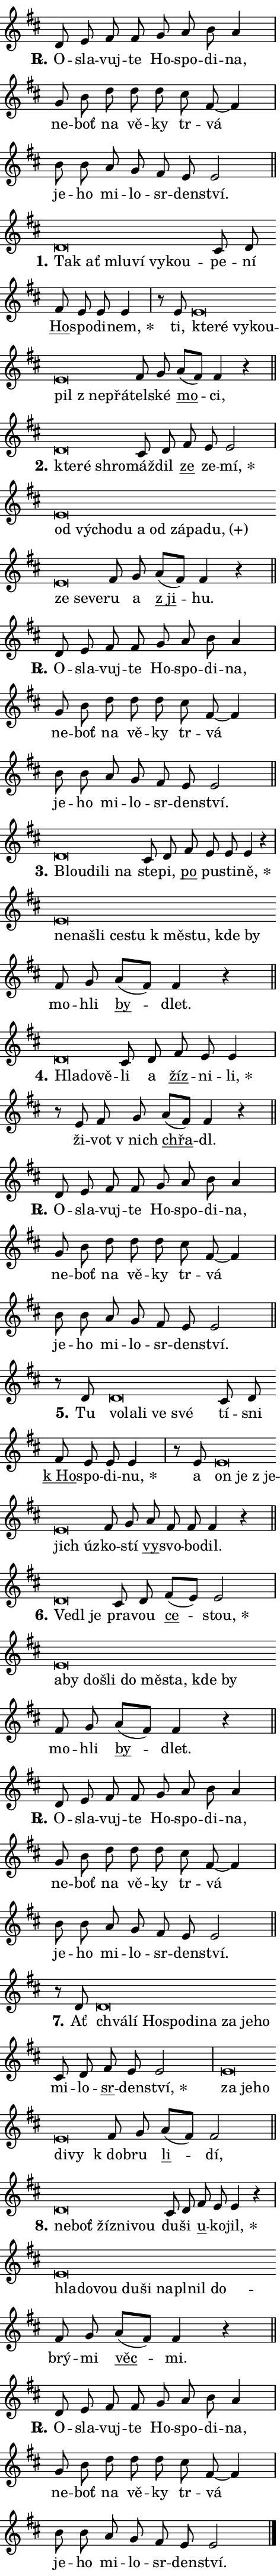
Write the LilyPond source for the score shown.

\version "2.24.0"
\header { tagline = "" }
\paper {
  indent = 0\cm
  top-margin = 0\cm
  right-margin = 0.13\cm % to fit lyric hyphens
  bottom-margin = 0\cm
  left-margin = 0\cm
  paper-width = 8\cm
  page-breaking = #ly:one-page-breaking
  system-system-spacing.basic-distance = #11
  score-system-spacing.basic-distance = #11
  ragged-last = ##f
}


%% Author: Thomas Morley
%% https://lists.gnu.org/archive/html/lilypond-user/2020-05/msg00002.html
#(define (line-position grob)
"Returns position of @var[grob} in current system:
   @code{'start}, if at first time-step
   @code{'end}, if at last time-step
   @code{'middle} otherwise
"
  (let* ((col (ly:item-get-column grob))
         (ln (ly:grob-object col 'left-neighbor))
         (rn (ly:grob-object col 'right-neighbor))
         (col-to-check-left (if (ly:grob? ln) ln col))
         (col-to-check-right (if (ly:grob? rn) rn col))
         (break-dir-left
           (and
             (ly:grob-property col-to-check-left 'non-musical #f)
             (ly:item-break-dir col-to-check-left)))
         (break-dir-right
           (and
             (ly:grob-property col-to-check-right 'non-musical #f)
             (ly:item-break-dir col-to-check-right))))
        (cond ((eqv? 1 break-dir-left) 'start)
              ((eqv? -1 break-dir-right) 'end)
              (else 'middle))))

#(define (tranparent-at-line-position vctor)
  (lambda (grob)
  "Relying on @code{line-position} select the relevant enry from @var{vctor}.
Used to determine transparency,"
    (case (line-position grob)
      ((end) (not (vector-ref vctor 0)))
      ((middle) (not (vector-ref vctor 1)))
      ((start) (not (vector-ref vctor 2))))))

noteHeadBreakVisibility =
#(define-music-function (break-visibility)(vector?)
"Makes @code{NoteHead}s transparent relying on @var{break-visibility}"
#{
  \override NoteHead.transparent =
    #(tranparent-at-line-position break-visibility)
#})

#(define delete-ledgers-for-transparent-note-heads
  (lambda (grob)
    "Reads whether a @code{NoteHead} is transparent.
If so this @code{NoteHead} is removed from @code{'note-heads} from
@var{grob}, which is supposed to be @code{LedgerLineSpanner}.
As a result ledgers are not printed for this @code{NoteHead}"
    (let* ((nhds-array (ly:grob-object grob 'note-heads))
           (nhds-list
             (if (ly:grob-array? nhds-array)
                 (ly:grob-array->list nhds-array)
                 '()))
           ;; Relies on the transparent-property being done before
           ;; Staff.LedgerLineSpanner.after-line-breaking is executed.
           ;; This is fragile ...
           (to-keep
             (remove
               (lambda (nhd)
                 (ly:grob-property nhd 'transparent #f))
               nhds-list)))
      ;; TODO find a better method to iterate over grob-arrays, similiar
      ;; to filter/remove etc for lists
      ;; For now rebuilt from scratch
      (set! (ly:grob-object grob 'note-heads)  '())
      (for-each
        (lambda (nhd)
          (ly:pointer-group-interface::add-grob grob 'note-heads nhd))
        to-keep))))

squashNotes = {
  \override NoteHead.X-extent = #'(-0.2 . 0.2)
  \override NoteHead.Y-extent = #'(-0.75 . 0)
  \override NoteHead.stencil =
    #(lambda (grob)
       (let ((pos (ly:grob-property grob 'staff-position)))
         (begin
           (if (< pos -7) (display "ERROR: Lower brevis then expected\n") (display ""))
           (if (<= pos -6) ly:text-interface::print ly:note-head::print))))
}
unSquashNotes = {
  \revert NoteHead.X-extent
  \revert NoteHead.Y-extent
  \revert NoteHead.stencil
}

hideNotes = \noteHeadBreakVisibility #begin-of-line-visible
unHideNotes = \noteHeadBreakVisibility #all-visible

% work-around for resetting accidentals
% https://lilypond.org/doc/v2.23/Documentation/notation/displaying-rhythms#unmetered-music
cadenzaMeasure = {
  \cadenzaOff
  \partial 1024 s1024
  \cadenzaOn
}

#(define-markup-command (accent layout props text) (markup?)
  "Underline accented syllable"
  (interpret-markup layout props
    #{\markup \override #'(offset . 4.3) \underline { #text }#}))

responsum = \markup \concat {
  "R" \hspace #-1.05 \path #0.1 #'((moveto 0 0.07) (lineto 0.9 0.8)) \hspace #0.05 "."
}

spaceSize = #0.6828661417322834 % exact space size for TeX Gyre Schola

\layout {
  \context {
    \Staff
    \remove "Time_signature_engraver"
    \override LedgerLineSpanner.after-line-breaking = #delete-ledgers-for-transparent-note-heads
  }
  \context {
    \Lyrics {
      \override LyricSpace.minimum-distance = \spaceSize
      \override LyricText.font-name = #"TeX Gyre Schola"
      \override LyricText.font-size = 1
      \override StanzaNumber.font-name = #"TeX Gyre Schola Bold"
      \override StanzaNumber.font-size = 1
    }
  }
  \context {
    \Score 
    \override NoteHead.text =
      #(lambda (grob) 
        (let ((pos (ly:grob-property grob 'staff-position)))
          #{\markup {
            \combine
              \halign #-0.55 \raise #(if (= pos -6) 0 0.5) \override #'(thickness . 2) \draw-line #'(3.2 . 0)
              \musicglyph "noteheads.sM1"
          }#}))
  }
}

% magnetic-lyrics.ily
%
%   written by
%     Jean Abou Samra <jean@abou-samra.fr>
%     Werner Lemberg <wl@gnu.org>
%
%   adapted by
%     Jiri Hon <jiri.hon@gmail.com>
%
% Version 2022-Apr-15

% https://www.mail-archive.com/lilypond-user@gnu.org/msg149350.html

#(define (Left_hyphen_pointer_engraver context)
   "Collect syllable-hyphen-syllable occurrences in lyrics and store
them in properties.  This engraver only looks to the left.  For
example, if the lyrics input is @code{foo -- bar}, it does the
following.

@itemize @bullet
@item
Set the @code{text} property of the @code{LyricHyphen} grob between
@q{foo} and @q{bar} to @code{foo}.

@item
Set the @code{left-hyphen} property of the @code{LyricText} grob with
text @q{foo} to the @code{LyricHyphen} grob between @q{foo} and
@q{bar}.
@end itemize

Use this auxiliary engraver in combination with the
@code{lyric-@/text::@/apply-@/magnetic-@/offset!} hook."
   (let ((hyphen #f)
         (text #f))
     (make-engraver
      (acknowledgers
       ((lyric-syllable-interface engraver grob source-engraver)
        (set! text grob)))
      (end-acknowledgers
       ((lyric-hyphen-interface engraver grob source-engraver)
        ;(when (not (grob::has-interface grob 'lyric-space-interface))
          (set! hyphen grob)));)
      ((stop-translation-timestep engraver)
       (when (and text hyphen)
         (ly:grob-set-object! text 'left-hyphen hyphen))
       (set! text #f)
       (set! hyphen #f)))))

#(define (lyric-text::apply-magnetic-offset! grob)
   "If the space between two syllables is less than the value in
property @code{LyricText@/.details@/.squash-threshold}, move the right
syllable to the left so that it gets concatenated with the left
syllable.

Use this function as a hook for
@code{LyricText@/.after-@/line-@/breaking} if the
@code{Left_@/hyphen_@/pointer_@/engraver} is active."
   (let ((hyphen (ly:grob-object grob 'left-hyphen #f)))
     (when hyphen
       (let ((left-text (ly:spanner-bound hyphen LEFT)))
         (when (grob::has-interface left-text 'lyric-syllable-interface)
           (let* ((common (ly:grob-common-refpoint grob left-text X))
                  (this-x-ext (ly:grob-extent grob common X))
                  (left-x-ext
                   (begin
                     ;; Trigger magnetism for left-text.
                     (ly:grob-property left-text 'after-line-breaking)
                     (ly:grob-extent left-text common X)))
                  ;; `delta` is the gap width between two syllables.
                  (delta (- (interval-start this-x-ext)
                            (interval-end left-x-ext)))
                  (details (ly:grob-property grob 'details))
                  (threshold (assoc-get 'squash-threshold details 0.2)))
             (when (< delta threshold)
               (let* (;; We have to manipulate the input text so that
                      ;; ligatures crossing syllable boundaries are not
                      ;; disabled.  For languages based on the Latin
                      ;; script this is essentially a beautification.
                      ;; However, for non-Western scripts it can be a
                      ;; necessity.
                      (lt (ly:grob-property left-text 'text))
                      (rt (ly:grob-property grob 'text))
                      (is-space (grob::has-interface hyphen 'lyric-space-interface))
                      (space (if is-space " " ""))
                      (extra-delta (if is-space spaceSize 0))
                      ;; Append new syllable.
                      (ltrt-space (if (and (string? lt) (string? rt))
                                (string-append lt space rt)
                                (make-concat-markup (list lt space rt))))
                      ;; Right-align `ltrt` to the right side.
                      (ltrt-space-markup (grob-interpret-markup
                               grob
                               (make-translate-markup
                                (cons (interval-length this-x-ext) 0)
                                (make-right-align-markup ltrt-space)))))
                 (begin
                   ;; Don't print `left-text`.
                   (ly:grob-set-property! left-text 'stencil #f)
                   ;; Set text and stencil (which holds all collected
                   ;; syllables so far) and shift it to the left.
                   (ly:grob-set-property! grob 'text ltrt-space)
                   (ly:grob-set-property! grob 'stencil ltrt-space-markup)
                   (ly:grob-translate-axis! grob (- (- delta extra-delta)) X))))))))))


#(define (lyric-hyphen::displace-bounds-first grob)
   ;; Make very sure this callback isn't triggered too early.
   (let ((left (ly:spanner-bound grob LEFT))
         (right (ly:spanner-bound grob RIGHT)))
     (ly:grob-property left 'after-line-breaking)
     (ly:grob-property right 'after-line-breaking)
     (ly:lyric-hyphen::print grob)))

squashThreshold = #0.4

\layout {
  \context {
    \Lyrics
    \consists #Left_hyphen_pointer_engraver
    \override LyricText.after-line-breaking =
      #lyric-text::apply-magnetic-offset!
    \override LyricHyphen.stencil = #lyric-hyphen::displace-bounds-first
    \override LyricText.details.squash-threshold = \squashThreshold
    \override LyricHyphen.minimum-distance = 0
    \override LyricHyphen.minimum-length = \squashThreshold
  }
}

squashText = \override LyricText.details.squash-threshold = 9999
unSquashText = \override LyricText.details.squash-threshold = \squashThreshold

leftText = \override LyricText.self-alignment-X = #LEFT
unLeftText = \revert LyricText.self-alignment-X

starOffset = #(lambda (grob) 
                (let ((x_offset (ly:self-alignment-interface::aligned-on-x-parent grob)))
                  (if (= x_offset 0) 0 (+ x_offset 1.2))))

star = #(define-music-function (syllable)(string?)
"Append star separator at the end of a syllable"
#{
  \once \override LyricText.X-offset = #starOffset
  \lyricmode { \markup {
    #syllable
    \override #'((font-name . "TeX Gyre Schola Bold")) \hspace #0.2 \lower #0.65 \larger "*"
  } }
#})

starAccent = #(define-music-function (syllable)(string?)
"Append star separator at the end of a syllable and make accent"
#{
  \once \override LyricText.X-offset = #starOffset
  \lyricmode { \markup {
    \accent #syllable
    \override #'((font-name . "TeX Gyre Schola Bold")) \hspace #0.2 \lower #0.65 \larger "*"
  } }
#})

breath = #(define-music-function (syllable)(string?)
"Append breathing indicator at the end of a syllable"
#{
  \lyricmode { \markup { #syllable "+" } }
#})

optionalBreath = #(define-music-function (syllable)(string?)
"Append optional breathing indicator at the end of a syllable"
#{
  \lyricmode { \markup { #syllable "(+)" } }
#})


\score {
    <<
        \new Voice = "melody" { \cadenzaOn \key d \major \relative { d'8 e fis fis g a b a4 \cadenzaMeasure \bar "|" g8 b d d d \bar "" cis fis,~ fis4 \cadenzaMeasure \bar "|" b8 b a g fis e e2 \cadenzaMeasure \bar "||" \break } }
        \new Lyrics \lyricsto "melody" { \lyricmode { \set stanza = \responsum
O -- sla -- vuj -- te Ho -- spo -- di -- na, ne -- boť na vě -- ky tr -- vá je -- ho mi -- lo -- sr -- den -- ství. } }
    >>
    \layout {}
}

\score {
    <<
        \new Voice = "melody" { \cadenzaOn \key d \major \relative { \squashNotes d'\breve*1/16 \hideNotes \breve*1/16 \bar "" \breve*1/16 \bar "" \breve*1/16 \bar "" \breve*1/16 \breve*1/16 \bar "" \unHideNotes \unSquashNotes cis8 d \bar "" fis e e e4 \cadenzaMeasure \bar "|" r8 e8 \squashNotes e\breve*1/16 \hideNotes \breve*1/16 \bar "" \breve*1/16 \bar "" \breve*1/16 \bar "" \breve*1/16 \bar "" \breve*1/16 \breve*1/16 \bar "" \unHideNotes \unSquashNotes fis8 g \bar "" a[( fis)] fis4 r \cadenzaMeasure \bar "||" \break } }
        \new Lyrics \lyricsto "melody" { \lyricmode { \set stanza = "1."
\leftText Tak \squashText ať mlu -- ví vy -- kou -- \unLeftText \unSquashText pe -- ní \markup \accent Ho -- spo -- di -- \star nem, ti, \leftText kte -- \squashText ré vy -- kou -- pil "z ne" -- přá -- \unLeftText \unSquashText tel -- ské \markup \accent mo -- ci, } }
    >>
    \layout {}
}

\score {
    <<
        \new Voice = "melody" { \cadenzaOn \key d \major \relative { \squashNotes d'\breve*1/16 \hideNotes \breve*1/16 \breve*1/16 \bar "" \unHideNotes \unSquashNotes cis8 d \bar "" fis e e2 \cadenzaMeasure \bar "|" \squashNotes e\breve*1/16 \hideNotes \breve*1/16 \bar "" \breve*1/16 \bar "" \breve*1/16 \bar "" \breve*1/16 \bar "" \breve*1/16 \bar "" \breve*1/16 \bar "" \breve*1/16 \bar "" \breve*1/16 \bar "" \breve*1/16 \bar "" \breve*1/16 \breve*1/16 \bar "" \unHideNotes \unSquashNotes fis8 g \bar "" a[( fis)] fis4 r \cadenzaMeasure \bar "||" \break } }
        \new Lyrics \lyricsto "melody" { \lyricmode { \set stanza = "2."
\leftText kte -- \squashText ré shro -- \unLeftText \unSquashText máž -- dil \markup \accent ze ze -- \star mí, \leftText od \squashText vý -- cho -- du a od zá -- pa -- \optionalBreath du, ze se -- ve -- \unLeftText \unSquashText ru a \markup \accent "z ji" -- hu. } }
    >>
    \layout {}
}

\score {
    <<
        \new Voice = "melody" { \cadenzaOn \key d \major \relative { d'8 e fis fis g a b a4 \cadenzaMeasure \bar "|" g8 b d d d \bar "" cis fis,~ fis4 \cadenzaMeasure \bar "|" b8 b a g fis e e2 \cadenzaMeasure \bar "||" \break } }
        \new Lyrics \lyricsto "melody" { \lyricmode { \set stanza = \responsum
O -- sla -- vuj -- te Ho -- spo -- di -- na, ne -- boť na vě -- ky tr -- vá je -- ho mi -- lo -- sr -- den -- ství. } }
    >>
    \layout {}
}

\score {
    <<
        \new Voice = "melody" { \cadenzaOn \key d \major \relative { \squashNotes d'\breve*1/16 \hideNotes \breve*1/16 \bar "" \breve*1/16 \breve*1/16 \bar "" \unHideNotes \unSquashNotes cis8 d \bar "" fis e e e4 r \cadenzaMeasure \bar "|" \squashNotes e\breve*1/16 \hideNotes \breve*1/16 \bar "" \breve*1/16 \bar "" \breve*1/16 \bar "" \breve*1/16 \bar "" \breve*1/16 \bar "" \breve*1/16 \bar "" \breve*1/16 \breve*1/16 \bar "" \unHideNotes \unSquashNotes fis8 g \bar "" a[( fis)] fis4 r \cadenzaMeasure \bar "||" \break } }
        \new Lyrics \lyricsto "melody" { \lyricmode { \set stanza = "3."
\leftText Blou -- \squashText di -- li na \unLeftText \unSquashText ste -- pi, \markup \accent po pu -- sti -- \star ně, \leftText ne -- \squashText na -- šli ce -- stu "k mě" -- stu, kde by \unLeftText \unSquashText mo -- hli \markup \accent by -- dlet. } }
    >>
    \layout {}
}

\score {
    <<
        \new Voice = "melody" { \cadenzaOn \key d \major \relative { \squashNotes d'\breve*1/16 \hideNotes \breve*1/16 \breve*1/16 \bar "" \unHideNotes \unSquashNotes cis8 d \bar "" fis e e4 \cadenzaMeasure \bar "|" r8 e8 fis8 g \bar "" a[( fis)] fis4 r \cadenzaMeasure \bar "||" \break } }
        \new Lyrics \lyricsto "melody" { \lyricmode { \set stanza = "4."
\leftText Hla -- \squashText do -- vě -- \unLeftText \unSquashText li a \markup \accent žíz -- ni -- \star li, ži -- vot "v nich" \markup \accent chřa -- dl. } }
    >>
    \layout {}
}

\score {
    <<
        \new Voice = "melody" { \cadenzaOn \key d \major \relative { d'8 e fis fis g a b a4 \cadenzaMeasure \bar "|" g8 b d d d \bar "" cis fis,~ fis4 \cadenzaMeasure \bar "|" b8 b a g fis e e2 \cadenzaMeasure \bar "||" \break } }
        \new Lyrics \lyricsto "melody" { \lyricmode { \set stanza = \responsum
O -- sla -- vuj -- te Ho -- spo -- di -- na, ne -- boť na vě -- ky tr -- vá je -- ho mi -- lo -- sr -- den -- ství. } }
    >>
    \layout {}
}

\score {
    <<
        \new Voice = "melody" { \cadenzaOn \key d \major \relative { r8 d'8 \squashNotes d\breve*1/16 \hideNotes \breve*1/16 \bar "" \breve*1/16 \bar "" \breve*1/16 \breve*1/16 \bar "" \unHideNotes \unSquashNotes cis8 d \bar "" fis e e e4 \cadenzaMeasure \bar "|" r8 e \squashNotes e\breve*1/16 \hideNotes \breve*1/16 \bar "" \breve*1/16 \bar "" \breve*1/16 \breve*1/16 \bar "" \unHideNotes \unSquashNotes fis8 g \bar "" a fis fis fis4 r \cadenzaMeasure \bar "||" \break } }
        \new Lyrics \lyricsto "melody" { \lyricmode { \set stanza = "5."
Tu \leftText vo -- \squashText la -- li ve své \unLeftText \unSquashText tí -- sni \markup \accent "k Ho" -- spo -- di -- \star nu, a \leftText on \squashText je "z je" -- jich úz -- \unLeftText \unSquashText ko -- stí \markup \accent vy -- svo -- bo -- dil. } }
    >>
    \layout {}
}

\score {
    <<
        \new Voice = "melody" { \cadenzaOn \key d \major \relative { \squashNotes d'\breve*1/16 \hideNotes \breve*1/16 \breve*1/16 \bar "" \unHideNotes \unSquashNotes cis8 d \bar "" fis[( e)] e2 \cadenzaMeasure \bar "|" \squashNotes e\breve*1/16 \hideNotes \breve*1/16 \bar "" \breve*1/16 \bar "" \breve*1/16 \bar "" \breve*1/16 \bar "" \breve*1/16 \bar "" \breve*1/16 \bar "" \breve*1/16 \breve*1/16 \bar "" \unHideNotes \unSquashNotes fis8 g \bar "" a[( fis)] fis4 r \cadenzaMeasure \bar "||" \break } }
        \new Lyrics \lyricsto "melody" { \lyricmode { \set stanza = "6."
\leftText Ve -- \squashText dl je \unLeftText \unSquashText pra -- vou \markup \accent ce -- \star stou, \leftText a -- \squashText by do -- šli do mě -- sta, kde by \unLeftText \unSquashText mo -- hli \markup \accent by -- dlet. } }
    >>
    \layout {}
}

\score {
    <<
        \new Voice = "melody" { \cadenzaOn \key d \major \relative { d'8 e fis fis g a b a4 \cadenzaMeasure \bar "|" g8 b d d d \bar "" cis fis,~ fis4 \cadenzaMeasure \bar "|" b8 b a g fis e e2 \cadenzaMeasure \bar "||" \break } }
        \new Lyrics \lyricsto "melody" { \lyricmode { \set stanza = \responsum
O -- sla -- vuj -- te Ho -- spo -- di -- na, ne -- boť na vě -- ky tr -- vá je -- ho mi -- lo -- sr -- den -- ství. } }
    >>
    \layout {}
}

\score {
    <<
        \new Voice = "melody" { \cadenzaOn \key d \major \relative { r8 d'8 \squashNotes d\breve*1/16 \hideNotes \breve*1/16 \bar "" \breve*1/16 \bar "" \breve*1/16 \bar "" \breve*1/16 \bar "" \breve*1/16 \bar "" \breve*1/16 \bar "" \breve*1/16 \breve*1/16 \bar "" \unHideNotes \unSquashNotes cis8 d \bar "" fis e e2 \cadenzaMeasure \bar "|" \squashNotes e\breve*1/16 \hideNotes \breve*1/16 \bar "" \breve*1/16 \bar "" \breve*1/16 \breve*1/16 \bar "" \unHideNotes \unSquashNotes fis8 g \bar "" a[( fis)] fis2 \cadenzaMeasure \bar "||" \break } }
        \new Lyrics \lyricsto "melody" { \lyricmode { \set stanza = "7."
Ať \leftText chvá -- \squashText lí Ho -- spo -- di -- na za je -- ho \unLeftText \unSquashText mi -- lo -- \markup \accent sr -- den -- \star ství, \leftText za \squashText je -- ho di -- vy \unLeftText \unSquashText "k dob" -- ru \markup \accent li -- dí, } }
    >>
    \layout {}
}

\score {
    <<
        \new Voice = "melody" { \cadenzaOn \key d \major \relative { \squashNotes d'\breve*1/16 \hideNotes \breve*1/16 \bar "" \breve*1/16 \bar "" \breve*1/16 \breve*1/16 \bar "" \unHideNotes \unSquashNotes cis8 d \bar "" fis e e4 r \cadenzaMeasure \bar "|" \squashNotes e\breve*1/16 \hideNotes \breve*1/16 \bar "" \breve*1/16 \bar "" \breve*1/16 \bar "" \breve*1/16 \bar "" \breve*1/16 \bar "" \breve*1/16 \bar "" \breve*1/16 \breve*1/16 \bar "" \unHideNotes \unSquashNotes fis8 g \bar "" a[( fis)] fis4 r \cadenzaMeasure \bar "||" \break } }
        \new Lyrics \lyricsto "melody" { \lyricmode { \set stanza = "8."
\leftText ne -- \squashText boť žíz -- ni -- vou \unLeftText \unSquashText du -- ši \markup \accent u -- ko -- \star jil, \leftText hla -- \squashText do -- vou du -- ši na -- pl -- nil do -- \unLeftText \unSquashText brý -- mi \markup \accent věc -- mi. } }
    >>
    \layout {}
}

\score {
    <<
        \new Voice = "melody" { \cadenzaOn \key d \major \relative { d'8 e fis fis g a b a4 \cadenzaMeasure \bar "|" g8 b d d d \bar "" cis fis,~ fis4 \cadenzaMeasure \bar "|" b8 b a g fis e e2 \cadenzaMeasure \bar "||" \break } \bar "|." }
        \new Lyrics \lyricsto "melody" { \lyricmode { \set stanza = \responsum
O -- sla -- vuj -- te Ho -- spo -- di -- na, ne -- boť na vě -- ky tr -- vá je -- ho mi -- lo -- sr -- den -- ství. } }
    >>
    \layout {}
}
